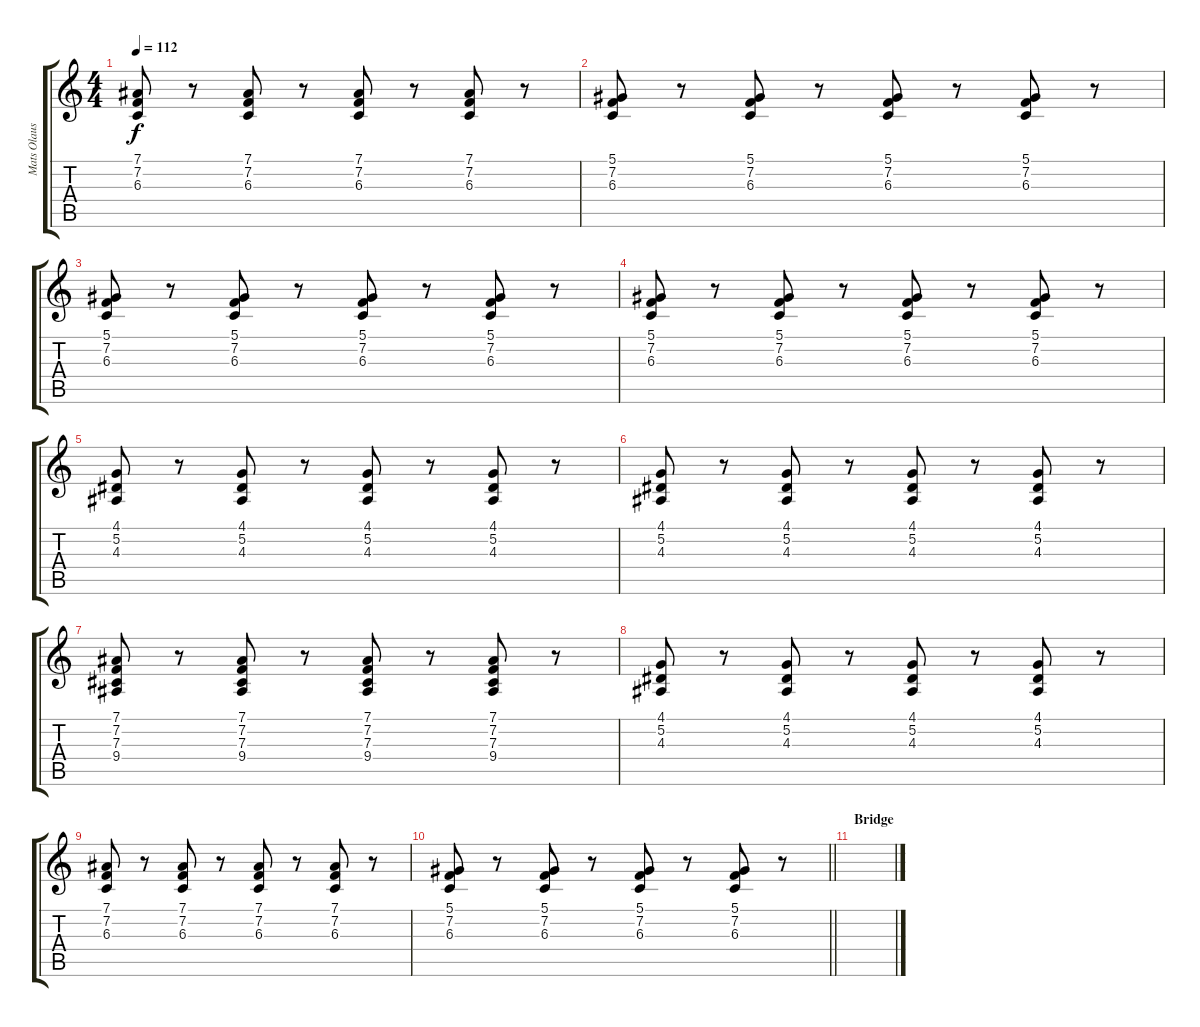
\track ("Mats Olausson" "Mats Olaus") {instrument honkytonkpiano}
\staff {score tabs}
\tuning (Eb4 Bb3 Gb3 Db3 Ab2 Eb2) {hide}
\ts (4 4)
\tempo 112
\clef g2
\ks c
(7.1 7.2 6.3).8{dy f} r.8 (7.1 7.2 6.3).8 r.8 (7.1 7.2 6.3).8 r.8 (7.1 7.2 6.3).8 r.8 |
(5.1 7.2 6.3).8 r.8 (5.1 7.2 6.3).8 r.8 (5.1 7.2 6.3).8 r.8 (5.1 7.2 6.3).8 r.8 |
(5.1 7.2 6.3).8 r.8 (5.1 7.2 6.3).8 r.8 (5.1 7.2 6.3).8 r.8 (5.1 7.2 6.3).8 r.8 |
(5.1 7.2 6.3).8 r.8 (5.1 7.2 6.3).8 r.8 (5.1 7.2 6.3).8 r.8 (5.1 7.2 6.3).8 r.8 |
(4.1 5.2 4.3).8 r.8 (4.1 5.2 4.3).8 r.8 (4.1 5.2 4.3).8 r.8 (4.1 5.2 4.3).8 r.8 |
(4.1 5.2 4.3).8 r.8 (4.1 5.2 4.3).8 r.8 (4.1 5.2 4.3).8 r.8 (4.1 5.2 4.3).8 r.8 |
(7.1 7.2 7.3 9.4).8 r.8 (7.1 7.2 7.3 9.4).8 r.8 (7.1 7.2 7.3 9.4).8 r.8 (7.1 7.2 7.3 9.4).8 r.8 |
(4.1 5.2 4.3).8 r.8 (4.1 5.2 4.3).8 r.8 (4.1 5.2 4.3).8 r.8 (4.1 5.2 4.3).8 r.8 |
(7.1 7.2 6.3).8 r.8 (7.1 7.2 6.3).8 r.8 (7.1 7.2 6.3).8 r.8 (7.1 7.2 6.3).8 r.8 |
\barLineRight lightlight
(5.1 7.2 6.3).8 r.8 (5.1 7.2 6.3).8 r.8 (5.1 7.2 6.3).8 r.8 (5.1 7.2 6.3).8 r.8 |
\section ("" "Bridge")
